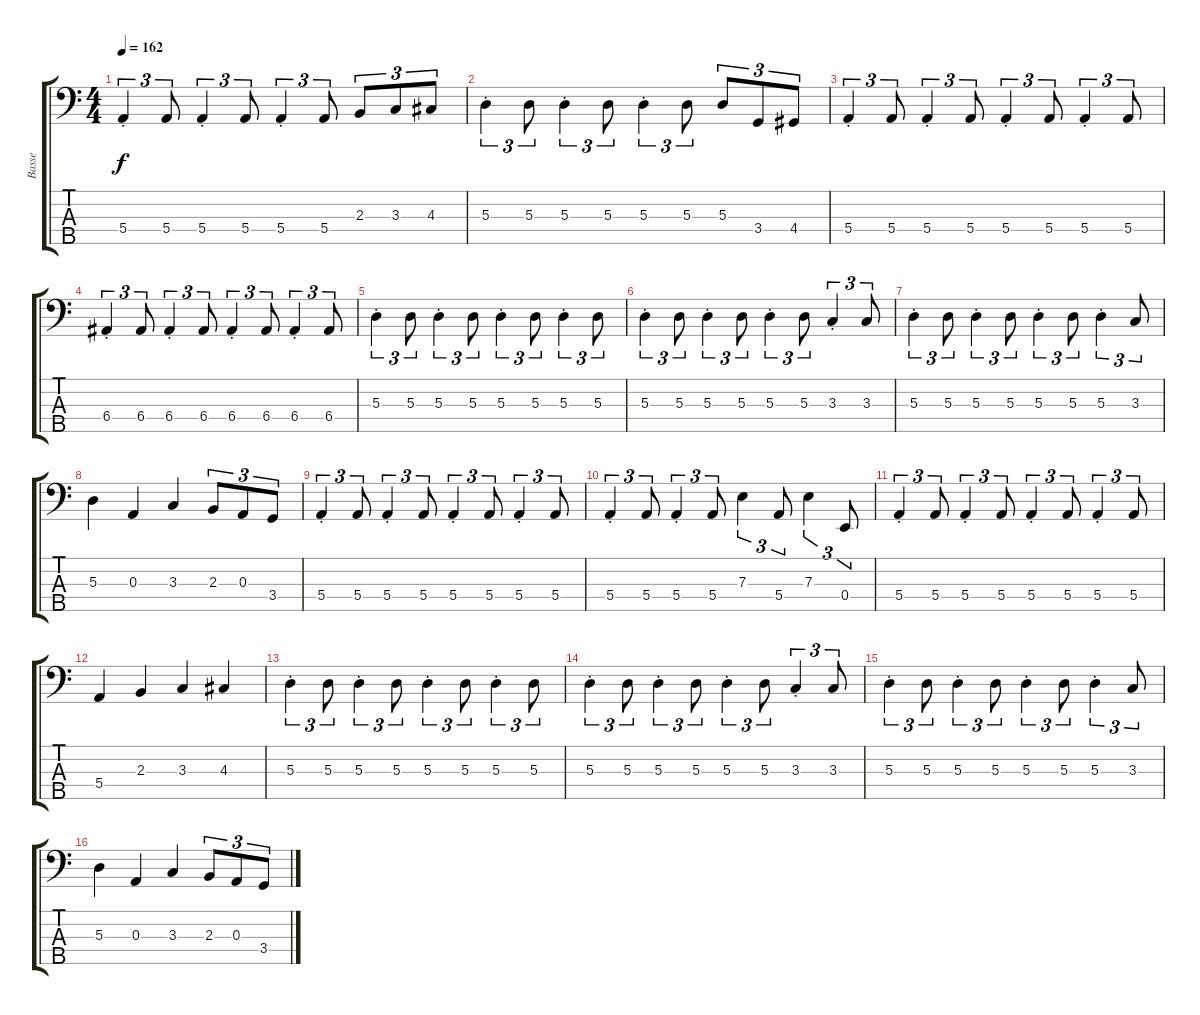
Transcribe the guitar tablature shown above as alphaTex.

\track ("Basse" "Basse") {instrument electricbasspick}
\staff {score tabs}
\tuning (G2 D2 A1 E1 B0) {hide}
\ts (4 4)
\tempo 162
\clef f4
\ks c
5.4{st}.4{tu (3 2) dy f} 5.4.8{tu (3 2)} 5.4{st}.4{tu (3 2)} 5.4.8{tu (3 2)} 5.4{st}.4{tu (3 2)} 5.4.8{tu (3 2)} 2.3.8{tu (3 2)} 3.3.8{tu (3 2)} 4.3.8{tu (3 2)} |
5.3{st}.4{tu (3 2)} 5.3.8{tu (3 2)} 5.3{st}.4{tu (3 2)} 5.3.8{tu (3 2)} 5.3{st}.4{tu (3 2)} 5.3.8{tu (3 2)} 5.3.8{tu (3 2)} 3.4.8{tu (3 2)} 4.4.8{tu (3 2)} |
5.4{st}.4{tu (3 2)} 5.4.8{tu (3 2)} 5.4{st}.4{tu (3 2)} 5.4.8{tu (3 2)} 5.4{st}.4{tu (3 2)} 5.4.8{tu (3 2)} 5.4{st}.4{tu (3 2)} 5.4.8{tu (3 2)} |
6.4{st}.4{tu (3 2)} 6.4.8{tu (3 2)} 6.4{st}.4{tu (3 2)} 6.4.8{tu (3 2)} 6.4{st}.4{tu (3 2)} 6.4.8{tu (3 2)} 6.4{st}.4{tu (3 2)} 6.4.8{tu (3 2)} |
5.3{st}.4{tu (3 2)} 5.3.8{tu (3 2)} 5.3{st}.4{tu (3 2)} 5.3.8{tu (3 2)} 5.3{st}.4{tu (3 2)} 5.3.8{tu (3 2)} 5.3{st}.4{tu (3 2)} 5.3.8{tu (3 2)} |
5.3{st}.4{tu (3 2)} 5.3.8{tu (3 2)} 5.3{st}.4{tu (3 2)} 5.3.8{tu (3 2)} 5.3{st}.4{tu (3 2)} 5.3.8{tu (3 2)} 3.3{st}.4{tu (3 2)} 3.3.8{tu (3 2)} |
5.3{st}.4{tu (3 2)} 5.3.8{tu (3 2)} 5.3{st}.4{tu (3 2)} 5.3.8{tu (3 2)} 5.3{st}.4{tu (3 2)} 5.3.8{tu (3 2)} 5.3{st}.4{tu (3 2)} 3.3.8{tu (3 2)} |
5.3.4 0.3.4 3.3.4 2.3.8{tu (3 2)} 0.3.8{tu (3 2)} 3.4.8{tu (3 2)} |
5.4{st}.4{tu (3 2)} 5.4.8{tu (3 2)} 5.4{st}.4{tu (3 2)} 5.4.8{tu (3 2)} 5.4{st}.4{tu (3 2)} 5.4.8{tu (3 2)} 5.4{st}.4{tu (3 2)} 5.4.8{tu (3 2)} |
5.4{st}.4{tu (3 2)} 5.4.8{tu (3 2)} 5.4{st}.4{tu (3 2)} 5.4.8{tu (3 2)} 7.3.4{tu (3 2)} 5.4.8{tu (3 2)} 7.3.4{tu (3 2)} 0.4.8{tu (3 2)} |
5.4{st}.4{tu (3 2)} 5.4.8{tu (3 2)} 5.4{st}.4{tu (3 2)} 5.4.8{tu (3 2)} 5.4{st}.4{tu (3 2)} 5.4.8{tu (3 2)} 5.4{st}.4{tu (3 2)} 5.4.8{tu (3 2)} |
5.4.4 2.3.4 3.3.4 4.3.4 |
5.3{st}.4{tu (3 2)} 5.3.8{tu (3 2)} 5.3{st}.4{tu (3 2)} 5.3.8{tu (3 2)} 5.3{st}.4{tu (3 2)} 5.3.8{tu (3 2)} 5.3{st}.4{tu (3 2)} 5.3.8{tu (3 2)} |
5.3{st}.4{tu (3 2)} 5.3.8{tu (3 2)} 5.3{st}.4{tu (3 2)} 5.3.8{tu (3 2)} 5.3{st}.4{tu (3 2)} 5.3.8{tu (3 2)} 3.3{st}.4{tu (3 2)} 3.3.8{tu (3 2)} |
5.3{st}.4{tu (3 2)} 5.3.8{tu (3 2)} 5.3{st}.4{tu (3 2)} 5.3.8{tu (3 2)} 5.3{st}.4{tu (3 2)} 5.3.8{tu (3 2)} 5.3{st}.4{tu (3 2)} 3.3.8{tu (3 2)} |
5.3.4 0.3.4 3.3.4 2.3.8{tu (3 2)} 0.3.8{tu (3 2)} 3.4.8{tu (3 2)}
